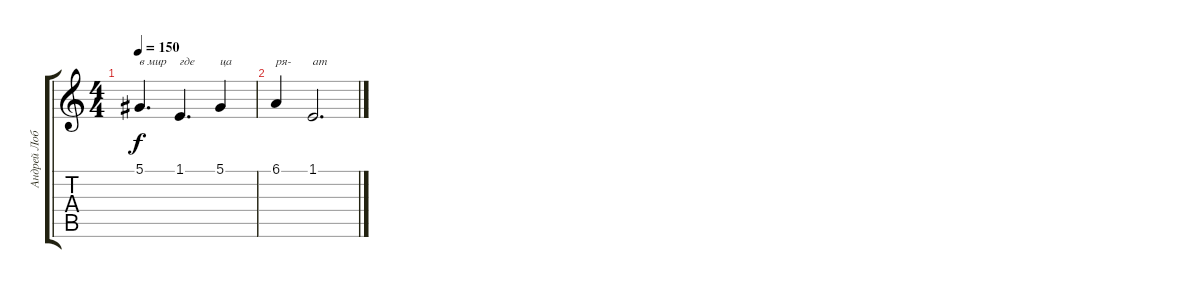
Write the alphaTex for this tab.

\track ("Андрей Лобашёв" "Андрей Лоб") {instrument clarinet}
\staff {score tabs}
\tuning (Eb4 Bb3 Gb3 Db3 Ab2 Eb2) {hide}
\ts (4 4)
\tempo 150
\clef g2
\ks c
5.1.4{d txt "в мир" dy f} 1.1.4{d txt "где"} 5.1.4{txt "ца"} |
6.1.4{txt "ря-"} 1.1.2{d txt "ат"}
